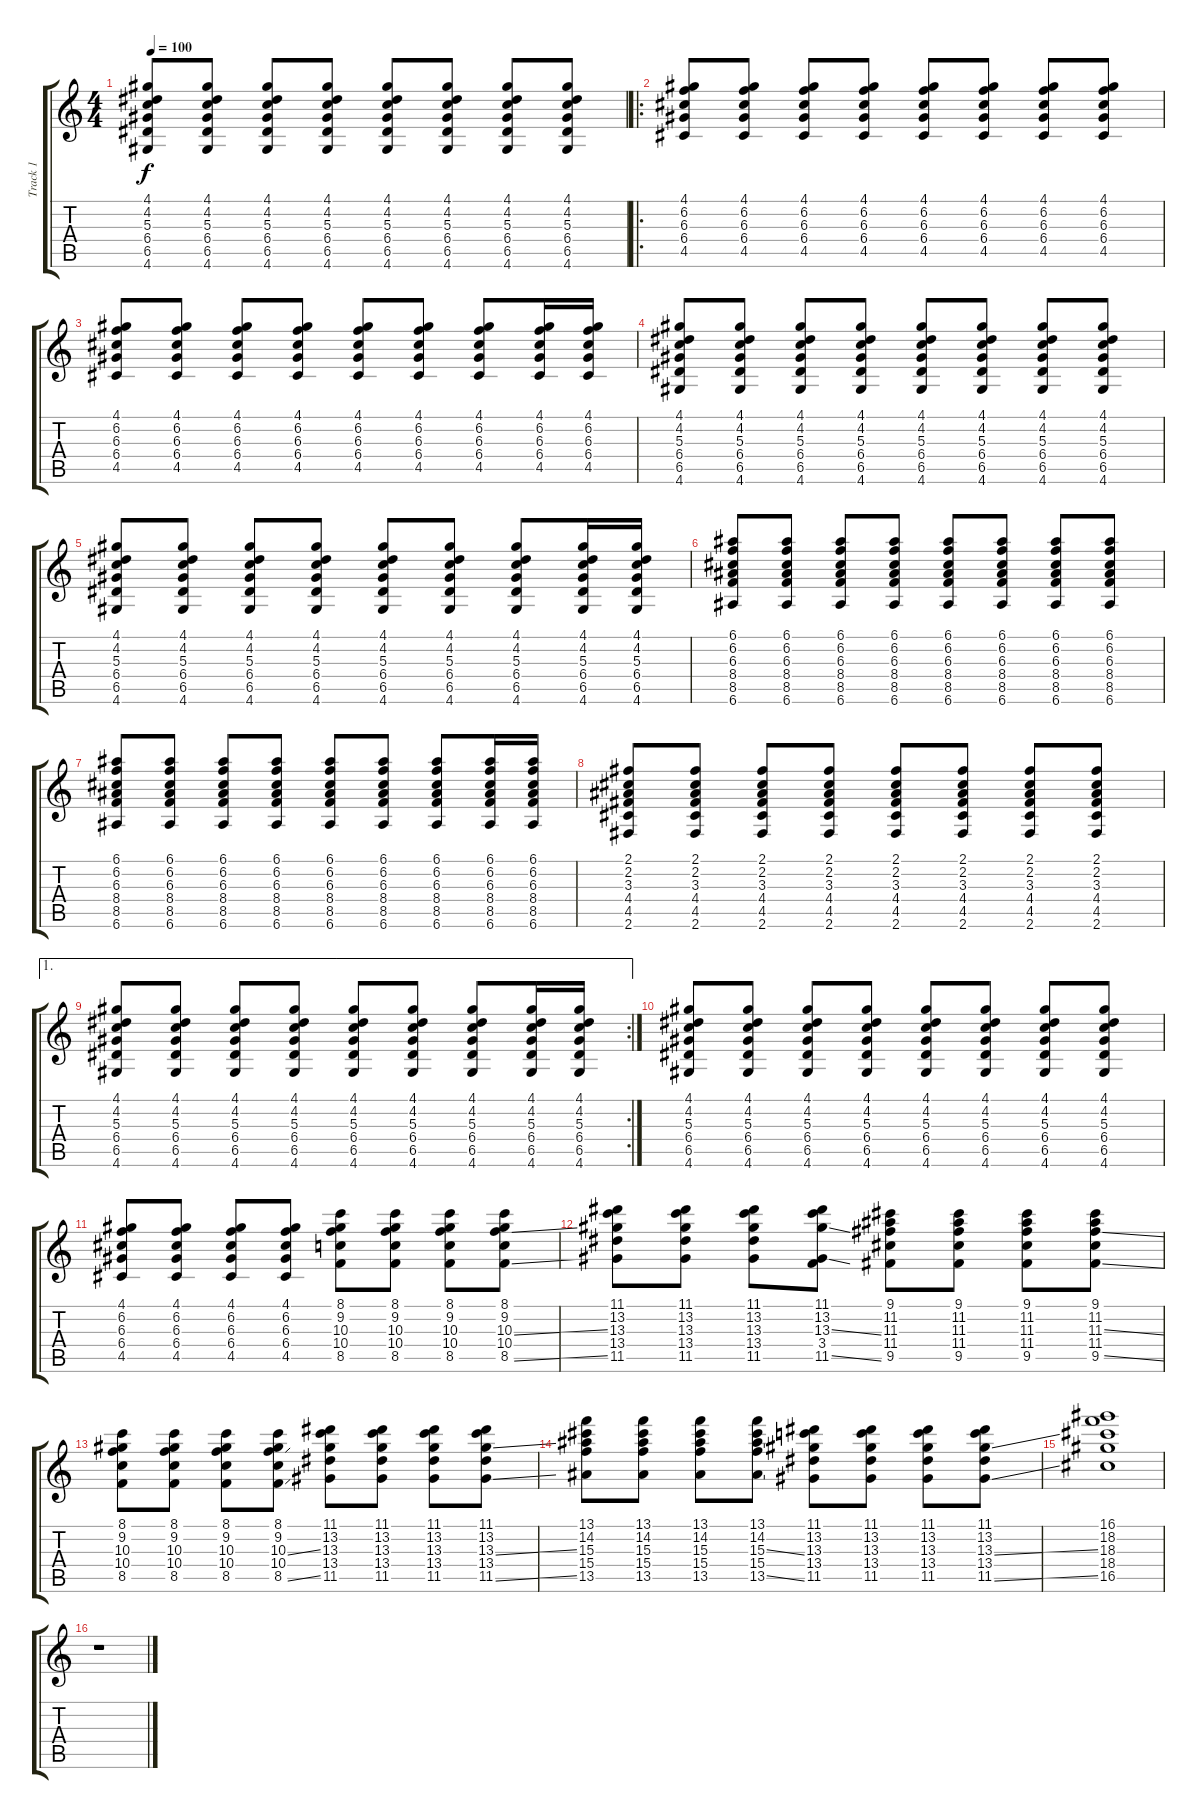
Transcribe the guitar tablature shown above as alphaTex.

\track ("Track 1" "Track 1") {instrument electricguitarclean}
\staff {score tabs}
\tuning (E4 B3 G3 D3 A2 E2) {hide}
\ts (4 4)
\tempo 100
\clef g2
\ks c
(4.1 4.2 5.3 6.4 6.5 4.6).8{dy f} (4.1 4.2 5.3 6.4 6.5 4.6).8 (4.1 4.2 5.3 6.4 6.5 4.6).8 (4.1 4.2 5.3 6.4 6.5 4.6).8 (4.1 4.2 5.3 6.4 6.5 4.6).8 (4.1 4.2 5.3 6.4 6.5 4.6).8 (4.1 4.2 5.3 6.4 6.5 4.6).8 (4.1 4.2 5.3 6.4 6.5 4.6).8 |
\ro
(4.1 6.2 6.3 6.4 4.5).8 (4.1 6.2 6.3 6.4 4.5).8 (4.1 6.2 6.3 6.4 4.5).8 (4.1 6.2 6.3 6.4 4.5).8 (4.1 6.2 6.3 6.4 4.5).8 (4.1 6.2 6.3 6.4 4.5).8 (4.1 6.2 6.3 6.4 4.5).8 (4.1 6.2 6.3 6.4 4.5).8 |
(4.1 6.2 6.3 6.4 4.5).8 (4.1 6.2 6.3 6.4 4.5).8 (4.1 6.2 6.3 6.4 4.5).8 (4.1 6.2 6.3 6.4 4.5).8 (4.1 6.2 6.3 6.4 4.5).8 (4.1 6.2 6.3 6.4 4.5).8 (4.1 6.2 6.3 6.4 4.5).8 (4.1 6.2 6.3 6.4 4.5).16 (4.1 6.2 6.3 6.4 4.5).16 |
(4.1 4.2 5.3 6.4 6.5 4.6).8 (4.1 4.2 5.3 6.4 6.5 4.6).8 (4.1 4.2 5.3 6.4 6.5 4.6).8 (4.1 4.2 5.3 6.4 6.5 4.6).8 (4.1 4.2 5.3 6.4 6.5 4.6).8 (4.1 4.2 5.3 6.4 6.5 4.6).8 (4.1 4.2 5.3 6.4 6.5 4.6).8 (4.1 4.2 5.3 6.4 6.5 4.6).8 |
(4.1 4.2 5.3 6.4 6.5 4.6).8 (4.1 4.2 5.3 6.4 6.5 4.6).8 (4.1 4.2 5.3 6.4 6.5 4.6).8 (4.1 4.2 5.3 6.4 6.5 4.6).8 (4.1 4.2 5.3 6.4 6.5 4.6).8 (4.1 4.2 5.3 6.4 6.5 4.6).8 (4.1 4.2 5.3 6.4 6.5 4.6).8 (4.1 4.2 5.3 6.4 6.5 4.6).16 (4.1 4.2 5.3 6.4 6.5 4.6).16 |
(6.1 6.2 6.3 8.4 8.5 6.6).8 (6.1 6.2 6.3 8.4 8.5 6.6).8 (6.1 6.2 6.3 8.4 8.5 6.6).8 (6.1 6.2 6.3 8.4 8.5 6.6).8 (6.1 6.2 6.3 8.4 8.5 6.6).8 (6.1 6.2 6.3 8.4 8.5 6.6).8 (6.1 6.2 6.3 8.4 8.5 6.6).8 (6.1 6.2 6.3 8.4 8.5 6.6).8 |
(6.1 6.2 6.3 8.4 8.5 6.6).8 (6.1 6.2 6.3 8.4 8.5 6.6).8 (6.1 6.2 6.3 8.4 8.5 6.6).8 (6.1 6.2 6.3 8.4 8.5 6.6).8 (6.1 6.2 6.3 8.4 8.5 6.6).8 (6.1 6.2 6.3 8.4 8.5 6.6).8 (6.1 6.2 6.3 8.4 8.5 6.6).8 (6.1 6.2 6.3 8.4 8.5 6.6).16 (6.1 6.2 6.3 8.4 8.5 6.6).16 |
(2.1 2.2 3.3 4.4 4.5 2.6).8 (2.1 2.2 3.3 4.4 4.5 2.6).8 (2.1 2.2 3.3 4.4 4.5 2.6).8 (2.1 2.2 3.3 4.4 4.5 2.6).8 (2.1 2.2 3.3 4.4 4.5 2.6).8 (2.1 2.2 3.3 4.4 4.5 2.6).8 (2.1 2.2 3.3 4.4 4.5 2.6).8 (2.1 2.2 3.3 4.4 4.5 2.6).8 |
\ae 1
\rc 2
(4.1 4.2 5.3 6.4 6.5 4.6).8 (4.1 4.2 5.3 6.4 6.5 4.6).8 (4.1 4.2 5.3 6.4 6.5 4.6).8 (4.1 4.2 5.3 6.4 6.5 4.6).8 (4.1 4.2 5.3 6.4 6.5 4.6).8 (4.1 4.2 5.3 6.4 6.5 4.6).8 (4.1 4.2 5.3 6.4 6.5 4.6).8 (4.1 4.2 5.3 6.4 6.5 4.6).16 (4.1 4.2 5.3 6.4 6.5 4.6).16 |
(4.1 4.2 5.3 6.4 6.5 4.6).8{instrument distortionguitar} (4.1 4.2 5.3 6.4 6.5 4.6).8 (4.1 4.2 5.3 6.4 6.5 4.6).8 (4.1 4.2 5.3 6.4 6.5 4.6).8 (4.1 4.2 5.3 6.4 6.5 4.6).8 (4.1 4.2 5.3 6.4 6.5 4.6).8 (4.1 4.2 5.3 6.4 6.5 4.6).8 (4.1 4.2 5.3 6.4 6.5 4.6).8 |
(4.1 6.2 6.3 6.4 4.5).8 (4.1 6.2 6.3 6.4 4.5).8 (4.1 6.2 6.3 6.4 4.5).8 (4.1 6.2 6.3 6.4 4.5).8 (8.1 9.2 10.3 10.4 8.5).8 (8.1 9.2 10.3 10.4 8.5).8 (8.1 9.2 10.3 10.4 8.5).8 (8.1 9.2 10.3{ss} 10.4 8.5{ss}).8 |
(11.1 13.2 13.3 13.4 11.5).8 (11.1 13.2 13.3 13.4 11.5).8 (11.1 13.2 13.3 13.4 11.5).8 (11.1 13.2 13.3{ss} 3.4 11.5{ss}).8 (9.1 11.2 11.3 11.4 9.5).8 (9.1 11.2 11.3 11.4 9.5).8 (9.1 11.2 11.3 11.4 9.5).8 (9.1 11.2 11.3{ss} 11.4 9.5{ss}).8 |
(8.1 9.2 10.3 10.4 8.5).8 (8.1 9.2 10.3 10.4 8.5).8 (8.1 9.2 10.3 10.4 8.5).8 (8.1 9.2 10.3{ss} 10.4 8.5{ss}).8 (11.1 13.2 13.3 13.4 11.5).8 (11.1 13.2 13.3 13.4 11.5).8 (11.1 13.2 13.3 13.4 11.5).8 (11.1 13.2 13.3{ss} 13.4 11.5{ss}).8 |
(13.1 14.2 15.3 15.4 13.5).8 (13.1 14.2 15.3 15.4 13.5).8 (13.1 14.2 15.3 15.4 13.5).8 (13.1 14.2 15.3{ss} 15.4 13.5{ss}).8 (11.1 13.2 13.3 13.4 11.5).8 (11.1 13.2 13.3 13.4 11.5).8 (11.1 13.2 13.3 13.4 11.5).8 (11.1 13.2 13.3{ss} 13.4 11.5{ss}).8 |
(16.1 18.2 18.3 18.4 16.5).1 |
r.1
